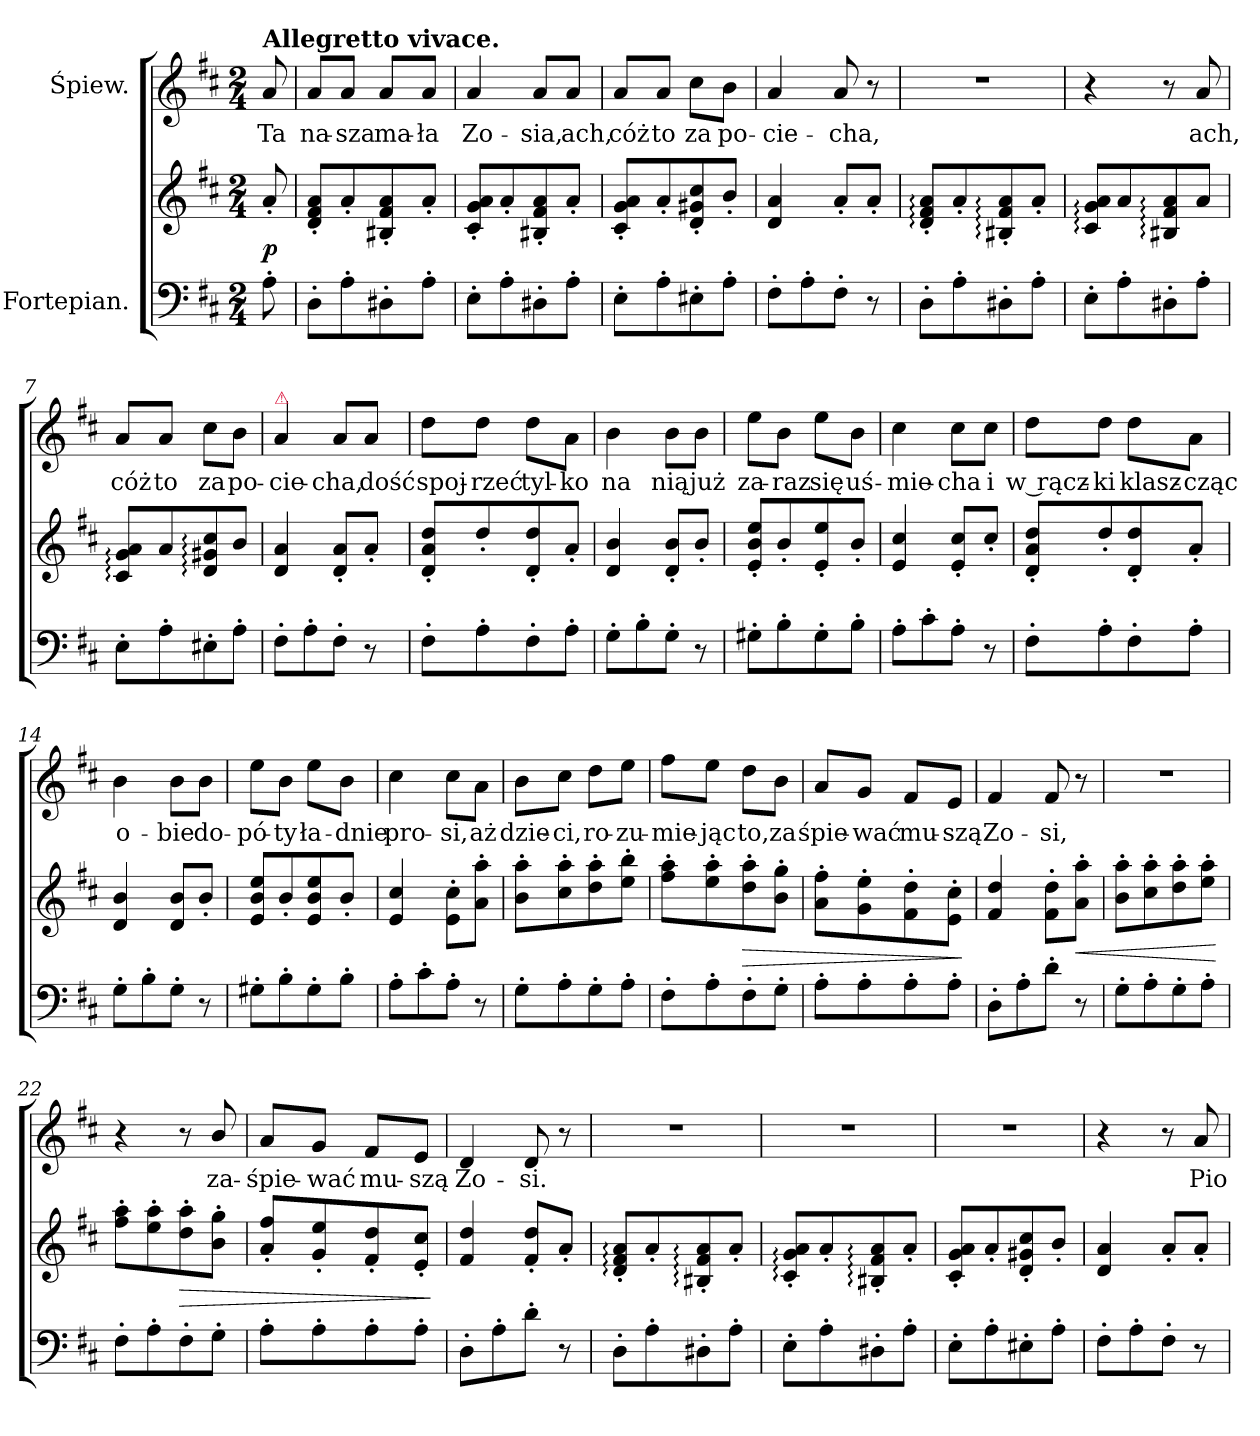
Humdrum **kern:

**kern	**kern	**dynam	**kern	**text
*part2	*part2	*part2	*part1	*part1
*staff3	*staff2	*staff2/3	*staff1	*staff1
*I"Fortepian.	*	*	*I"Śpiew.	*
*clefF4	*clefG2	*	*clefG2	*
*k[f#c#]	*k[f#c#]	*	*k[f#c#]	*
*M2/4	*M2/4	*	*M2/4	*
=	=	=	=	=
!	!	!	!LO:TX:a:B:t=Allegretto vivace.	!
8A'\	8a'/	p	8a/	Ta
=1	=1	=1	=1	=1
8D'\L	8d'/ 8f#'/ 8a'/L	.	8a/L	na-
8A'\	8a'/	.	8a/J	-sza
8D#X'\	8B#X'/ 8f#'/ 8a'/	.	8a/L	ma-
8A'\J	8a'/J	.	8a/J	-ła
=2	=2	=2	=2	=2
8E'\L	8c#'/ 8g'/ 8a'/L	.	4a/	Zo-
8A'\	8a'/	.	.	.
8D#X'\	8B#X'/ 8f#'/ 8a'/	.	8a/L	-sia,
8A'\J	8a'/J	.	8a/J	ach,
=3	=3	=3	=3	=3
8E'\L	8c#'/ 8g'/ 8a'/L	.	8a/L	cóż
8A'\	8a'/	.	8a/J	to
8E#X'\	8d'/ 8g#X'/ 8cc#'/	.	8cc#\L	za
8A'\J	8b'/J	.	8b\J	po-
=4	=4	=4	=4	=4
8F#'\L	4d/ 4a/	.	4a/	-cie-
8A'\	.	.	.	.
8F#'\J	8a'/L	.	8a/	-cha,
8r	8a'/J	.	8r	.
=5	=5	=5	=5	=5
8D'\L	8d:'/ 8f#:'/ 8a:'/L	.	2r	.
8A'\	8a'/	.	.	.
8D#X'\	8B#X:'/ 8f#:'/ 8a:'/	.	.	.
8A'\J	8a'/J	.	.	.
=6	=6	=6	=6	=6
8E'\L	8c#:/ 8g:/ 8a:/L	.	4r	.
8A'\	8a/	.	.	.
8D#X'\	8B#X:/ 8f#:/ 8a:/	.	8r	.
8A'\J	8a/J	.	8a/	ach,
=7	=7	=7	=7	=7
8E'\L	8c#:/ 8g:/ 8a:/L	.	8a/L	cóż
8A'\	8a/	.	8a/J	to
8E#X'\	8d:/ 8g#X:/ 8cc#:/	.	8cc#\L	za
8A'\J	8b/J	.	8b\J	po-
=8	=8	=8	=8	=8
!	!	!	!LO:TX:a:color=crimson:t=⚠	!
8F#'\L	4d/ 4a/	.	4a/	-cie-
8A'\	.	.	.	.
8F#'\J	8d'/ 8a'/L	.	8a/L	-cha,
8r	8a'/J	.	8a/J	dość
=9	=9	=9	=9	=9
8F#'\L	8d'/ 8a'/ 8dd'/L	.	8dd\L	spoj-
8A'\	8dd'/	.	8dd\J	-rzeć
8F#'\	8d'/ 8dd'/	.	8dd\L	tyl-
8A'\J	8a'/J	.	8a\J	-ko
=10	=10	=10	=10	=10
8G'\L	4d/ 4b/	.	4b\	na
8B'\	.	.	.	.
8G'\J	8d'/ 8b'/L	.	8b\L	nią
8r	8b'/J	.	8b\J	już
=11	=11	=11	=11	=11
8G#X'\L	8e'/ 8b'/ 8ee'/L	.	8ee\L	za-
8B'\	8b'/	.	8b\J	-raz
8G#'\	8e'/ 8ee'/	.	8ee\L	się
8B'\J	8b'/J	.	8b\J	uś-
=12	=12	=12	=12	=12
8A'\L	4e/ 4cc#/	.	4cc#\	-mie-
8c#'\	.	.	.	.
8A'\J	8e'/ 8cc#'/L	.	8cc#\L	-cha
8r	8cc#'/J	.	8cc#\J	i
=13	=13	=13	=13	=13
8F#'\L	8d'/ 8a'/ 8dd'/L	.	8dd\L	w rącz-
8A'\	8dd'/	.	8dd\J	-ki
8F#'\	8d'/ 8dd'/	.	8dd\L	klasz-
8A'\J	8a'/J	.	8a\J	-cząc
=14	=14	=14	=14	=14
8G'\L	4d/ 4b/	.	4b\	o-
8B'\	.	.	.	.
8G'\J	8d/ 8b/L	.	8b\L	-bie
8r	8b'/J	.	8b\J	do-
=15	=15	=15	=15	=15
8G#X'\L	8e/ 8b/ 8ee/L	.	8ee\L	-pó-
8B'\	8b'/	.	8b\J	-ty
8G#'\	8e/ 8b/ 8ee/	.	8ee\L	ła-
8B'\J	8b'/J	.	8b\J	-dnie
=16	=16	=16	=16	=16
8A'\L	4e/ 4cc#/	.	4cc#\	pro-
8c#'\	.	.	.	.
8A'\J	8e'\ 8cc#'\L	.	8cc#\L	-si,
8r	8a'\ 8aa'\J	.	8a\J	aż
=17	=17	=17	=17	=17
8G'\L	8b'\ 8aa'\L	.	8b\L	dzie-
8A'\	8cc#'\ 8aa'\	.	8cc#\J	-ci,
8G'\	8dd'\ 8aa'\	.	8dd\L	ro-
8A'\J	8ee'\ 8bb'\J	.	8ee\J	-zu-
=18	=18	=18	=18	=18
8F#'\L	8ff#'\ 8aa'\L	.	8ff#\L	-mie-
8A'\	8ee'\ 8aa'\	.	8ee\J	-jąc
8F#'\	8dd'\ 8aa'\	>	8dd\L	to,
8G'\J	8b'\ 8gg'\J	.	8b\J	za
=19	=19	=19	=19	=19
8A'\L	8a'\ 8ff#'\L	.	8a/L	śpie-
8A'\	8g'\ 8ee'\	.	8g/J	-wać
8A'\	8f#'\ 8dd'\	.	8f#/L	mu-
8A'\J	8e'\ 8cc#'\J	.	8e/J	-szą
.	.	]	.	.
=20	=20	=20	=20	=20
8D'\L	4f#/ 4dd/	.	4f#/	Zo-
8A'\	.	.	.	.
8d'\J	8f#'\ 8dd'\L	.	8f#/	-si,
8r	8a'\ 8aa'\J	<	8r	.
=21	=21	=21	=21	=21
8G'\L	8b'\ 8aa'\L	.	2r	.
8A'\	8cc#'\ 8aa'\	.	.	.
8G'\	8dd'\ 8aa'\	.	.	.
8A'\J	8ee'\ 8aa'\J	.	.	.
.	.	[	.	.
=22	=22	=22	=22	=22
8F#'\L	8ff#'\ 8aa'\L	.	4r	.
8A'\	8ee'\ 8aa'\	.	.	.
8F#'\	8dd'\ 8aa'\	>	8r	.
8G'\J	8b'\ 8gg'\J	.	8b/	za-
=23	=23	=23	=23	=23
8A'\L	8a'/ 8ff#'/L	.	8a/L	-śpie-
8A'\	8g'/ 8ee'/	.	8g/J	-wać
8A'\	8f#'/ 8dd'/	.	8f#/L	mu-
8A'\J	8e'/ 8cc#'/J	.	8e/J	-szą
.	.	]	.	.
=24	=24	=24	=24	=24
8D'\L	4f#/ 4dd/	.	4d/	Zo-
8A'\	.	.	.	.
8d'\J	8f#'/ 8dd'/L	.	8d/	-si.
8r	8a'/J	.	8r	.
=25	=25	=25	=25	=25
8D'\L	8d:'/ 8f#:'/ 8a:'/L	.	2r	.
8A'\	8a'/	.	.	.
8D#X'\	8B#X:'/ 8f#:'/ 8a:'/	.	.	.
8A'\J	8a'/J	.	.	.
=26	=26	=26	=26	=26
8E'\L	8c#:'/ 8g:'/ 8a:'/L	.	2r	.
8A'\	8a'/	.	.	.
8D#X'\	8B#X:'/ 8f#:'/ 8a:'/	.	.	.
8A'\J	8a'/J	.	.	.
=27	=27	=27	=27	=27
8E'\L	8c#'/ 8g'/ 8a'/L	.	2r	.
8A'\	8a'/	.	.	.
8E#X'\	8d'/ 8g#X'/ 8cc#'/	.	.	.
8A'\J	8b'/J	.	.	.
=28	=28	=28	=28	=28
8F#'\L	4d/ 4a/	.	4r	.
8A'\	.	.	.	.
8F#'\J	8a'/L	.	8r	.
8r	8a'/J	.	8a/	Pio-
=	=	=	=	=
*-	*-	*-	*-	*-
